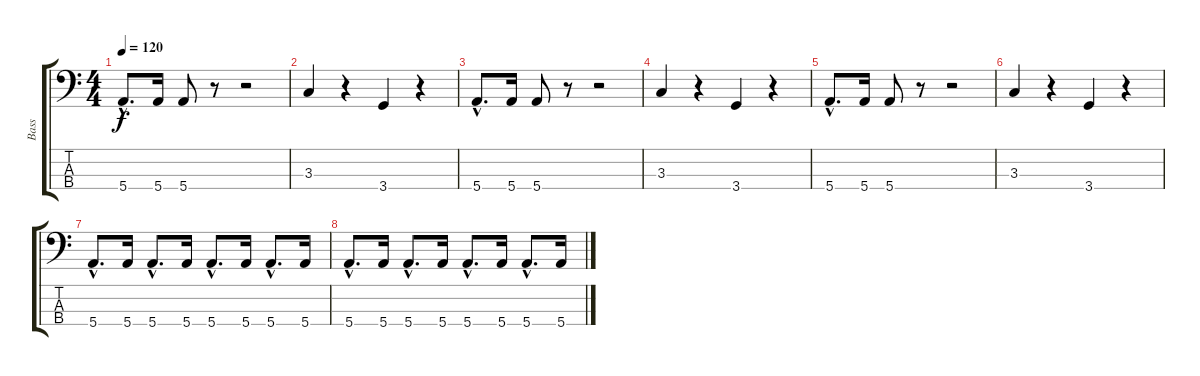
\track ("Bass" "Bass") {instrument electricbassfinger}
\staff {score tabs}
\tuning (G2 D2 A1 E1) {hide}
\ts (4 4)
\tempo 120
\clef f4
\ks c
5.4{hac}.8{d dy f} 5.4.16 5.4.8 r.8 r.2 |
3.3.4 r.4 3.4.4 r.4 |
5.4{hac}.8{d} 5.4.16 5.4.8 r.8 r.2 |
3.3.4 r.4 3.4.4 r.4 |
5.4{hac}.8{d} 5.4.16 5.4.8 r.8 r.2 |
3.3.4 r.4 3.4.4 r.4 |
5.4{hac}.8{d} 5.4.16 5.4{hac}.8{d} 5.4.16 5.4{hac}.8{d} 5.4.16 5.4{hac}.8{d} 5.4.16 |
5.4{hac}.8{d} 5.4.16 5.4{hac}.8{d} 5.4.16 5.4{hac}.8{d} 5.4.16 5.4{hac}.8{d} 5.4.16
